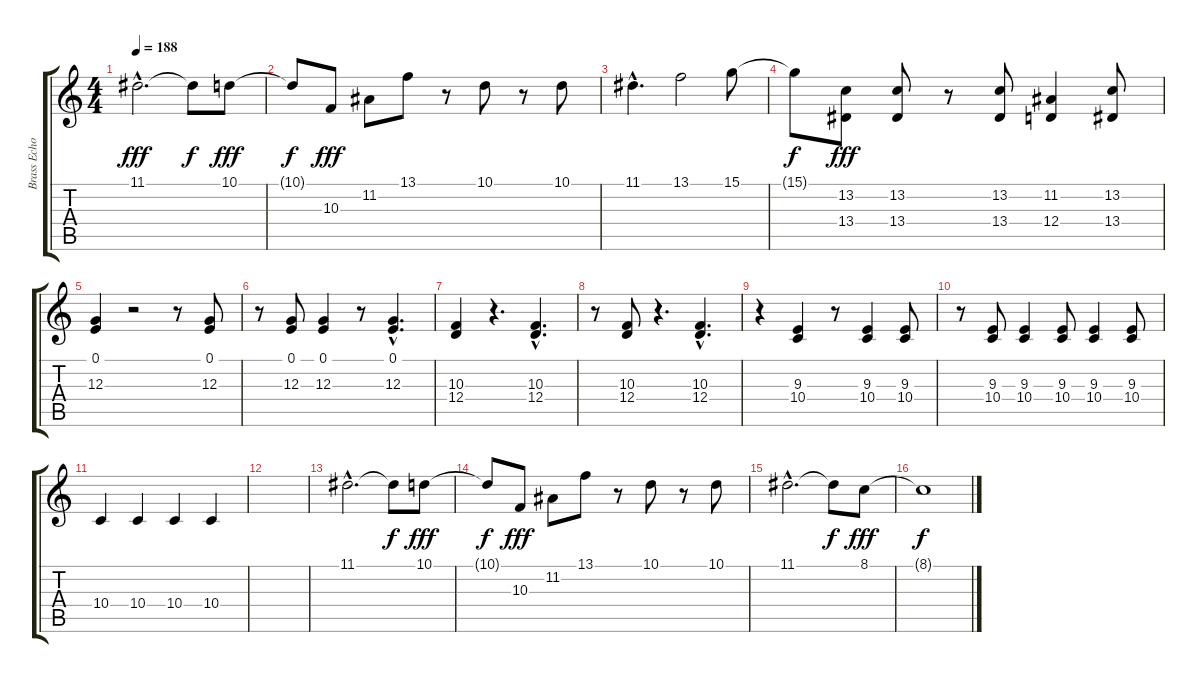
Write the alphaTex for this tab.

\track ("Brass Echo" "Brass Echo") {instrument trumpet}
\staff {score tabs}
\tuning (E4 B3 G3 D3 A2 E2) {hide}
\ts (4 4)
\tempo 188
\clef g2
\ks c
11.1{hac}.2{d dy fff} 11.1{t}.8{dy f} 10.1.8{dy fff} |
10.1{t}.8{dy f} 10.3.8{dy fff} 11.2.8 13.1.8 r.8 10.1.8 r.8 10.1.8 |
11.1{hac}.4{d} 13.1.2 15.1.8 |
15.1{t}.8{dy f} (13.2 13.4).8{dy fff} (13.2 13.4).8 r.8 (13.2 13.4).8 (11.2 12.4).4 (13.2 13.4).8 |
(0.1 12.3).4 r.2 r.8 (0.1 12.3).8 |
r.8 (0.1 12.3).8 (0.1 12.3).4 r.8 (0.1{hac} 12.3{hac}).4{d} |
(10.3 12.4).4 r.4{d} (10.3{hac} 12.4{hac}).4{d} |
r.8 (10.3 12.4).8 r.4{d} (10.3{hac} 12.4{hac}).4{d} |
r.4 (9.3 10.4).4 r.8 (9.3 10.4).4 (9.3 10.4).8 |
r.8 (9.3 10.4).8 (9.3 10.4).4 (9.3 10.4).8 (9.3 10.4).4 (9.3 10.4).8 |
10.4.4 10.4.4 10.4.4 10.4.4 |
|
11.1{hac}.2{d} 11.1{t}.8{dy f} 10.1.8{dy fff} |
10.1{t}.8{dy f} 10.3.8{dy fff} 11.2.8 13.1.8 r.8 10.1.8 r.8 10.1.8 |
11.1{hac}.2{d} 11.1{t}.8{dy f} 8.1.8{dy fff} |
8.1{t}.1{dy f}
